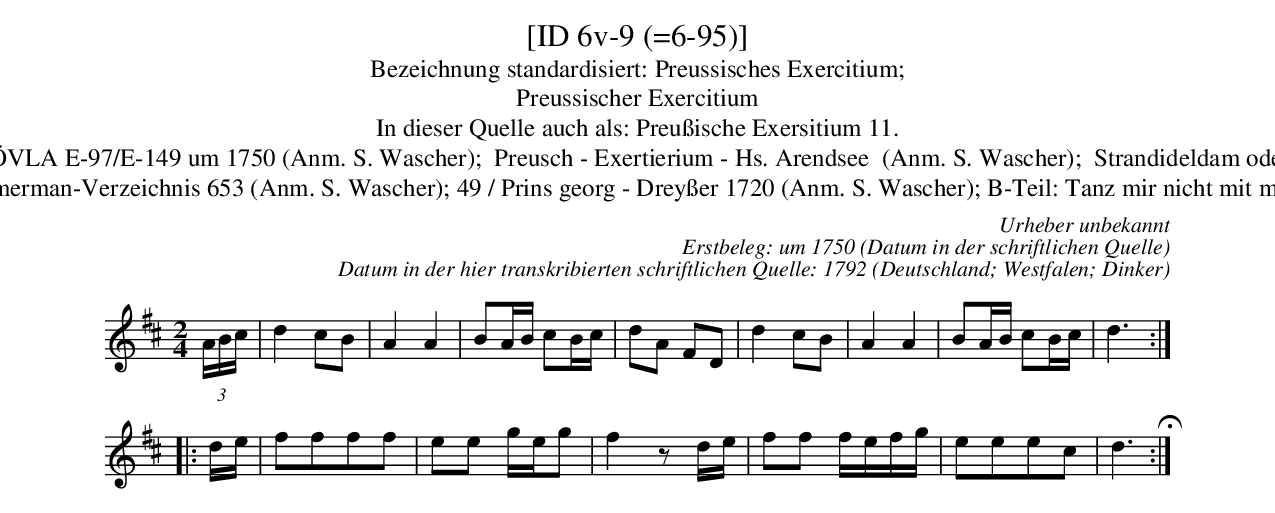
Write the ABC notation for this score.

X:1
T:[ID 6v-9 (=6-95)]
T:Bezeichnung standardisiert: Preussisches Exercitium;
T:Preussischer Exercitium
T:In dieser Quelle auch als: Preu\ssische Exersitium 11.
T:In anderer Quelle: Das preu\ssische Exercitium - Hs \"OVLA E-97/E-149 um 1750 (Anm. S. Wascher);  Preusch - Exertierium - Hs. Arendsee  (Anm. S. Wascher);  Strandideldam oder Lange = Bahn - Hs. Arendsee  (Anm. S. Wascher)
T:\"Ahnlich in anderer Quelle: Rigadoon in C major Henry Purcell Zimmerman-Verzeichnis 653 (Anm. S. Wascher); 49 / Prins georg - Drey\sser 1720 (Anm. S. Wascher); B-Teil: Tanz mir nicht mit meiner Jungfer K\"athen - Valentin Hau\ssmann 1609 (Anm. M. M\"uller);
C:Urheber unbekannt
C:Erstbeleg: um 1750 (Datum in der schriftlichen Quelle)
C:Datum in der hier transkribierten schriftlichen Quelle: 1792
O:Deutschland; Westfalen; Dinker
L:1/8
M:2/4
K:D
(3A/B/c/ |\ %auftakt
d2cB | A2A2 | BA/B/ cB/c/ | dA FD | d2cB | A2A2 | BA/B/ cB/c/ | d3 ::
d/e/ |\ %auftakt
ffff | ee g/e/g | f2zd/e/ | ff f/e/f/g/ | eeec | d3 H:|
